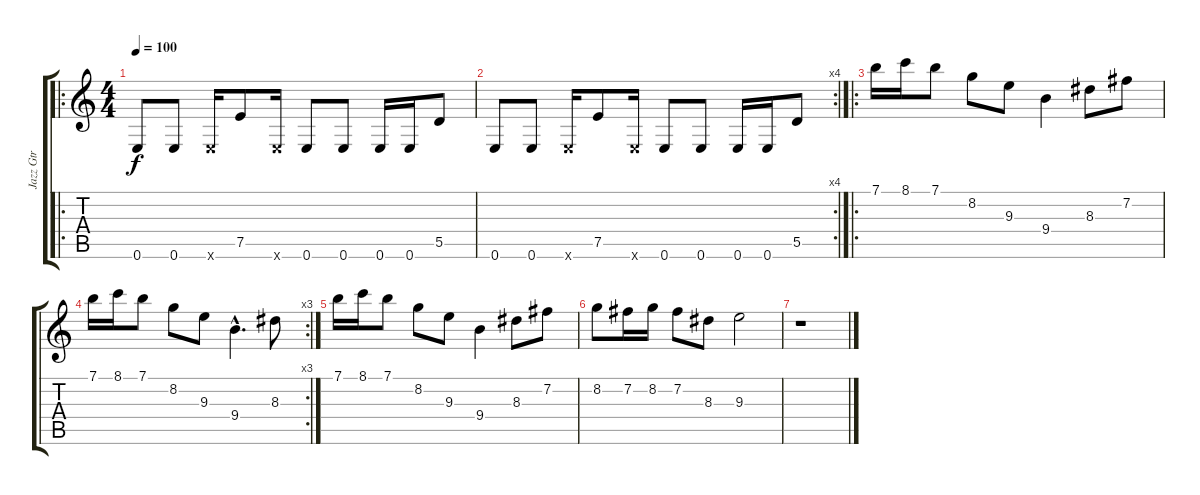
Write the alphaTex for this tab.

\track ("Jazz Gtr" "Jazz Gtr") {instrument electricguitarjazz}
\staff {score tabs}
\tuning (E4 B3 G3 D3 A2 E2) {hide}
\ro
\ts (4 4)
\tempo 100
\clef g2
\ks c
0.6.8{dy f volume 16 instrument overdrivenguitar} 0.6.8 0.6{x}.16 7.5.8 0.6{x}.16 0.6.8 0.6.8 0.6.16 0.6.16 5.5.8 |
\rc 4
0.6.8 0.6.8 0.6{x}.16 7.5.8 0.6{x}.16 0.6.8 0.6.8 0.6.16 0.6.16 5.5.8 |
\ro
7.1.16{volume 13 instrument electricguitarjazz} 8.1.16 7.1.8 8.2.8 9.3.8 9.4.4 8.3.8 7.2.8 |
\rc 3
7.1.16 8.1.16 7.1.8 8.2.8 9.3.8 9.4{hac}.4{d} 8.3.8 |
7.1.16 8.1.16 7.1.8 8.2.8 9.3.8 9.4.4 8.3.8 7.2.8 |
8.2.8 7.2.16 8.2.16 7.2.8 8.3.8 9.3.2 |
r.1
